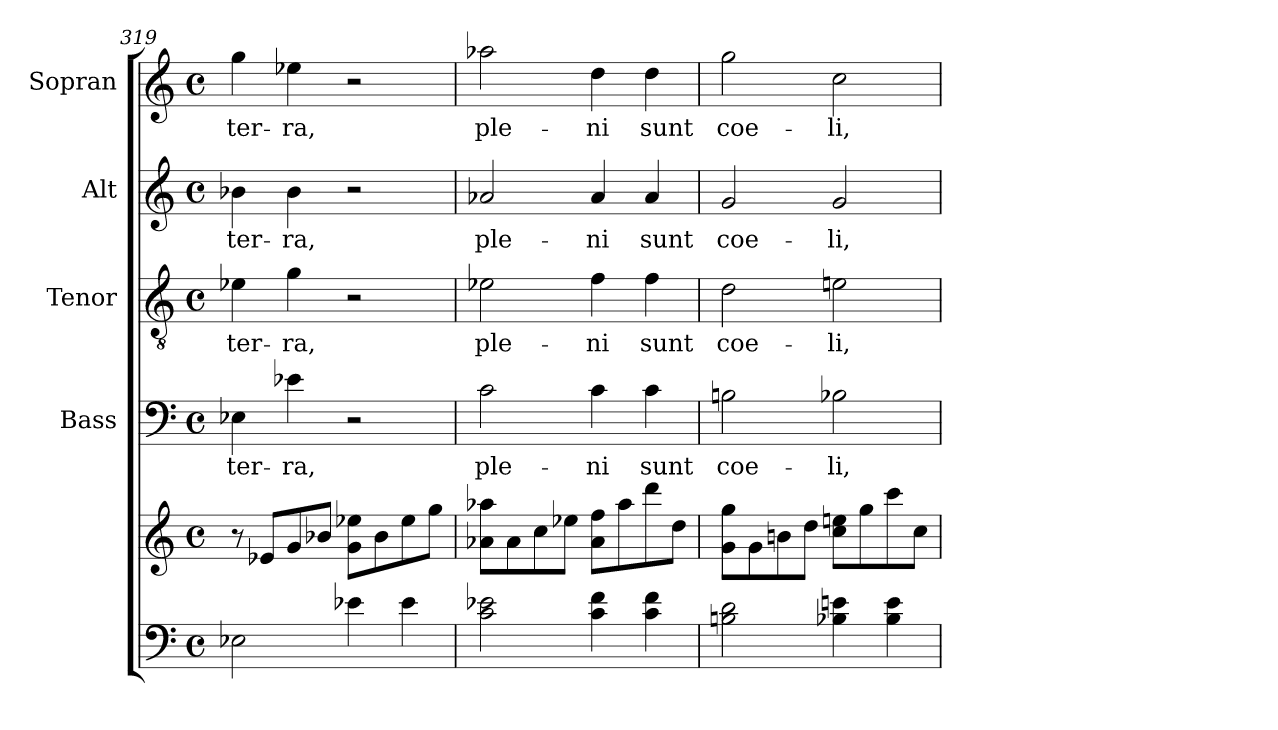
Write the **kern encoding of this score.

**kern	**kern	**kern	**text	**kern	**text	**kern	**text	**kern	**text
*part5	*part5	*part4	*part4	*part3	*part3	*part2	*part2	*part1	*part1
*staff6	*staff5	*staff4	*staff4	*staff3	*staff3	*staff2	*staff2	*staff1	*staff1
*	*	*I"Bass	*	*I"Tenor	*	*I"Alt	*	*I"Sopran	*
*	*	*I'B.	*	*I'T.	*	*I'A.	*	*I'S.	*
!!LO:PB:g=z
*clefF4	*clefG2	*clefF4	*	*clefGv2	*	*clefG2	*	*clefG2	*
*k[]	*k[]	*k[]	*	*k[]	*	*k[]	*	*k[]	*
*C:	*C:	*C:	*	*C:	*	*C:	*	*C:	*
*M4/4	*M4/4	*M4/4	*	*M4/4	*	*M4/4	*	*M4/4	*
*met(c)	*met(c)	*met(c)	*	*met(c)	*	*met(c)	*	*met(c)	*
=319	=319	=319	=319	=319	=319	=319	=319	=319	=319
!	!	!	!LO:LY:b	!	!LO:LY:b	!	!LO:LY:b	!	!LO:LY:b
2E-X\	8r	4E-X\	ter-	4e-X\	ter-	4b-X\	ter-	4gg\	ter-
.	8e-X/L	.	.	.	.	.	.	.	.
!	!	!	!LO:LY:b	!	!LO:LY:b	!	!LO:LY:b	!	!LO:LY:b
.	8g/	4e-X\	-ra,	4g\	-ra,	4b-\	-ra,	4ee-X\	-ra,
.	8b-X/J	.	.	.	.	.	.	.	.
4e-X\	8g\ 8ee-X\L	2r	.	2r	.	2r	.	2r	.
.	8b-\	.	.	.	.	.	.	.	.
4e-\	8ee-\	.	.	.	.	.	.	.	.
.	8gg\J	.	.	.	.	.	.	.	.
=320	=320	=320	=320	=320	=320	=320	=320	=320	=320
!	!	!	!LO:LY:b	!	!LO:LY:b	!	!LO:LY:b	!	!LO:LY:b
2c\ 2e-X\	8a-X\ 8aa-X\L	2c\	ple-	2e-X\	ple-	2a-X/	ple-	2aa-X\	ple-
.	8a-\	.	.	.	.	.	.	.	.
.	8cc\	.	.	.	.	.	.	.	.
.	8ee-X\J	.	.	.	.	.	.	.	.
!	!	!	!LO:LY:b	!	!LO:LY:b	!	!LO:LY:b	!	!LO:LY:b
4c\ 4f\	8a-\ 8ff\L	4c\	-ni	4f\	-ni	4a-/	-ni	4dd\	-ni
.	8aa-\	.	.	.	.	.	.	.	.
!	!	!	!LO:LY:b	!	!LO:LY:b	!	!LO:LY:b	!	!LO:LY:b
4c\ 4f\	8ddd\	4c\	sunt	4f\	sunt	4a-/	sunt	4dd\	sunt
.	8dd\J	.	.	.	.	.	.	.	.
=321	=321	=321	=321	=321	=321	=321	=321	=321	=321
!	!	!	!LO:LY:b	!	!LO:LY:b	!	!LO:LY:b	!	!LO:LY:b
2Bn\ 2d\	8g\ 8gg\L	2Bn\	coe-	2d\	coe-	2g/	coe-	2gg\	coe-
.	8g\	.	.	.	.	.	.	.	.
.	8bn\	.	.	.	.	.	.	.	.
.	8dd\J	.	.	.	.	.	.	.	.
!	!	!	!LO:LY:b	!	!LO:LY:b	!	!LO:LY:b	!	!LO:LY:b
4B-X\ 4en\	8cc\ 8een\L	2B-X\	-li,	2en\	-li,	2g/	-li,	2cc\	-li,
.	8gg\	.	.	.	.	.	.	.	.
4B-\ 4e\	8ccc\	.	.	.	.	.	.	.	.
.	8cc\J	.	.	.	.	.	.	.	.
=	=	=	=	=	=	=	=	=	=
*-	*-	*-	*-	*-	*-	*-	*-	*-	*-
